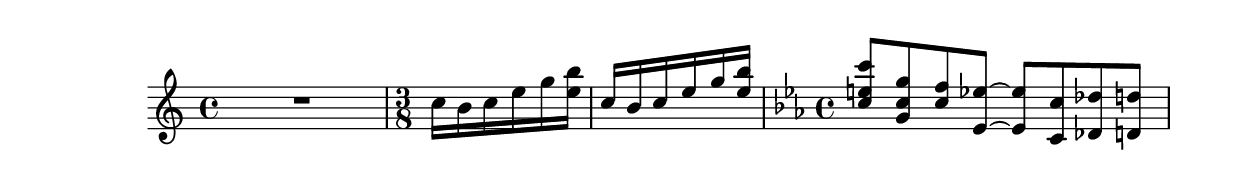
\version "2.17.6"
\header {
texidoc = "Concave beaming works for chords as well as monophonic
music.
"
}

morgenliedBeam = \relative c'' \new Voice {
  \time 3/8
  % morgenlied
  c16 b c e g <e b'> |
  \stemUp
  c16 b c e g <e b'> |
}

rachmaninovBeams = \relative c' \new Voice {
  \voiceOne
  \time 4/4
  \key c \minor
  <c' e c'>8[ <g c g'> <c f> <ees, ees'>] ~
  <ees ees'>8[ <c c'> <des des'> <d d'>]
}

horizontalBeams = {
  % todo.
}

nonHorizontalBeams = {
  \morgenliedBeam
  \rachmaninovBeams
}
\layout {
  ragged-right = ##t
}

% cut & paste from beam-concave.ly

#(define (<> x y) (not (= x y)))
mustBeHorizontal = {
  \override Staff.Beam.positions = #(check-slope-callbacks =)
}
mustNotBeHorizontal = {
  \override Staff.Beam.positions = #(check-slope-callbacks <>)
}

\new Voice {
  \mustBeHorizontal
  R1
  \horizontalBeams
  \mustNotBeHorizontal
  \nonHorizontalBeams
}
